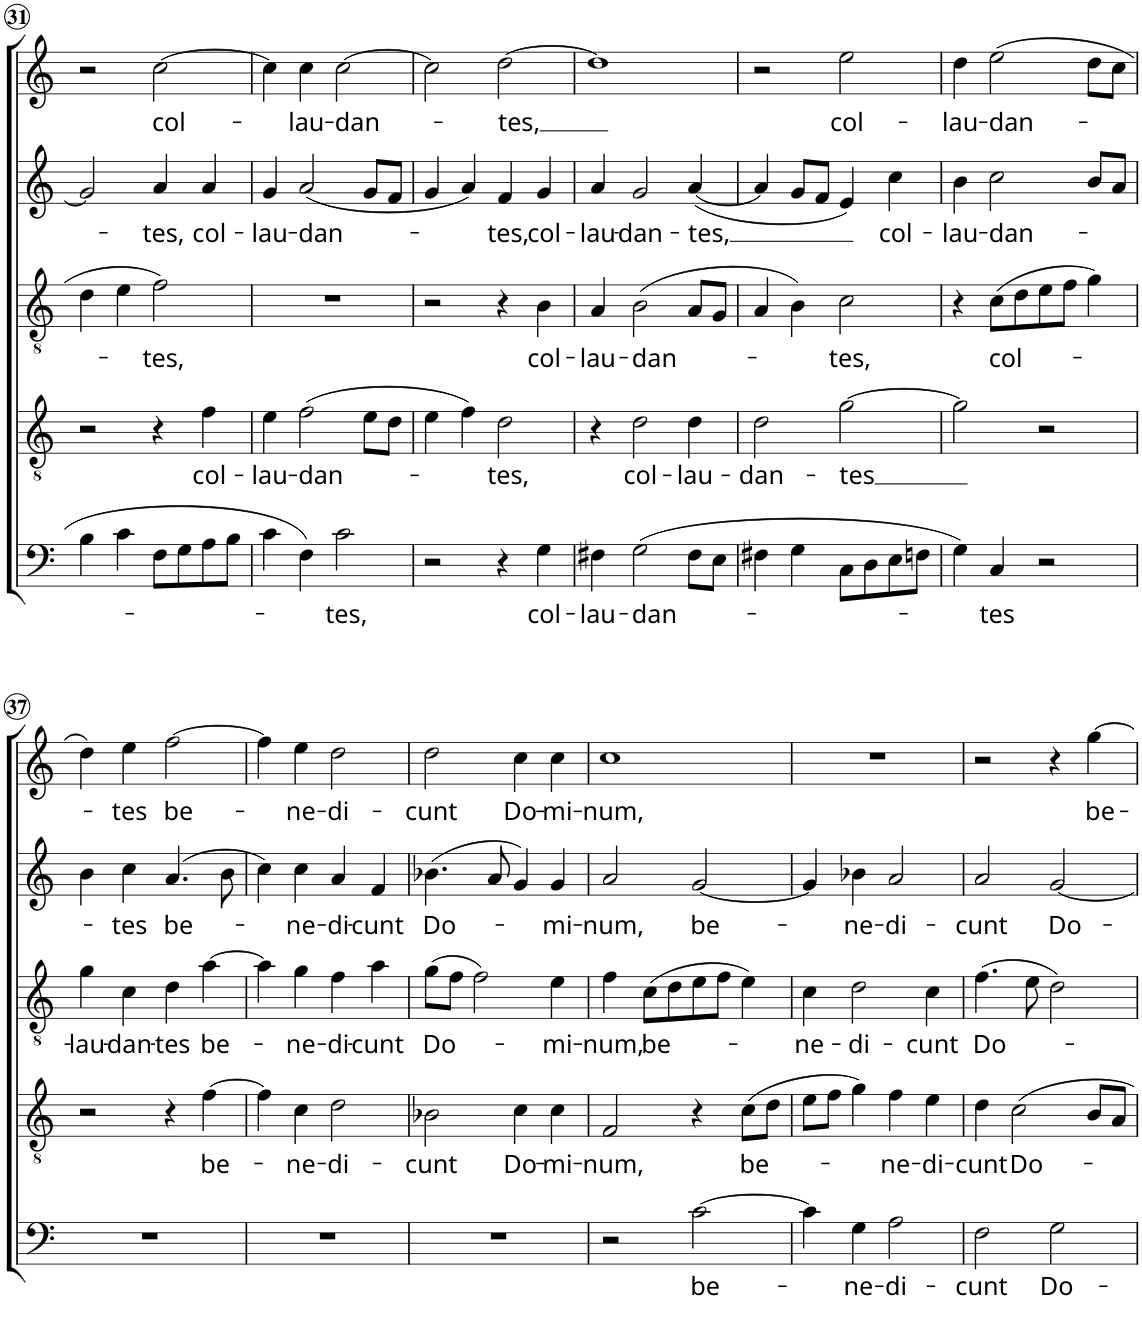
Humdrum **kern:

**kern	**text	**kern	**text	**kern	**text	**kern	**text	**kern	**text
*part5	*part5	*part4	*part4	*part3	*part3	*part2	*part2	*part1	*part1
*staff5	*staff5	*staff4	*staff4	*staff3	*staff3	*staff2	*staff2	*staff1	*staff1
*I"BASSUS	*	*I"TENOR II	*	*I"TENOR I	*	*I"ALTUS	*	*I"CANTUS	*
!!LO:PB:g=z
*clefF4	*	*clefGv2	*	*clefGv2	*	*clefG2	*	*clefG2	*
*k[]	*	*k[]	*	*k[]	*	*k[]	*	*k[]	*
*M4/4	*	*M4/4	*	*M4/4	*	*M4/4	*	*M4/4	*
*met(c)	*	*met(c)	*	*met(c)	*	*met(c)	*	*met(c)	*
=31	=31	=31	=31	=31	=31	=31	=31	=31	=31
4B\	.	2r	.	4d\	.	2g/]	.	2r	.
4c\	.	.	.	4e\	.	.	.	.	.
!	!	!	!	!	!LO:LY:b	!	!LO:LY:b	!	!LO:LY:b
8F\L	.	4r	.	2f\	-tes,	4a/	-tes,	[2cc\	col-
8G\	.	.	.	.	.	.	.	.	.
!	!	!	!LO:LY:b	!	!	!	!LO:LY:b	!	!
8A\	.	4f\	col-	.	.	4a/	col-	.	.
8B\J	.	.	.	.	.	.	.	.	.
=32	=32	=32	=32	=32	=32	=32	=32	=32	=32
!	!	!	!LO:LY:b	!	!	!	!LO:LY:b	!	!
4c\	.	4e\	-lau-	1r	.	4g/	-lau-	4cc\]	.
!	!	!	!LO:LY:b	!	!	!	!LO:LY:b	!	!LO:LY:b
4F\	.	(2f\	-dan-	.	.	(2a/	-dan-	4cc\	-lau-
!	!LO:LY:b	!	!	!	!	!	!	!	!LO:LY:b
2c\	-tes,	.	.	.	.	.	.	[2cc\	-dan-
.	.	8e\L	.	.	.	8g/L	.	.	.
.	.	8d\J	.	.	.	8f/J	.	.	.
=33	=33	=33	=33	=33	=33	=33	=33	=33	=33
2r	.	4e\	.	2r	.	4g/	.	2cc\]	.
.	.	4f\)	.	.	.	4a/)	.	.	.
!	!	!	!LO:LY:b	!	!	!	!LO:LY:b	!	!LO:LY:b
4r	.	2d\	-tes,	4r	.	4f/	-tes,	[2dd\	-tes,
!	!LO:LY:b	!	!	!	!LO:LY:b	!	!LO:LY:b	!	!
4G\	col-	.	.	4B\	col-	4g/	col-	.	.
=34	=34	=34	=34	=34	=34	=34	=34	=34	=34
!	!LO:LY:b	!	!	!	!LO:LY:b	!	!LO:LY:b	!	!
4F#X\	-lau-	4r	.	4A/	-lau-	4a/	-lau-	1dd]	.
!	!LO:LY:b	!	!LO:LY:b	!	!LO:LY:b	!	!LO:LY:b	!	!
(2G\	-dan-	2d\	col-	(2B\	-dan-	2g/	-dan-	.	.
!	!	!	!LO:LY:b	!	!	!	!LO:LY:b	!	!
8F#\L	.	4d\	-lau-	8A/L	.	([4a/	-tes,	.	.
8E\J	.	.	.	8G/J	.	.	.	.	.
=35	=35	=35	=35	=35	=35	=35	=35	=35	=35
!	!	!	!LO:LY:b	!	!	!	!	!	!
4F#X\	.	2d\	-dan-	4A/	.	4a/]	.	2r	.
4G\	.	.	.	4B\)	.	8g/L	.	.	.
.	.	.	.	.	.	8f/J	.	.	.
!	!	!	!LO:LY:b	!	!LO:LY:b	!	!	!	!LO:LY:b
8C\L	.	[2g\	-tes	2c\	-tes,	4e/)	.	2ee\	col-
8D\	.	.	.	.	.	.	.	.	.
!	!	!	!	!	!	!	!LO:LY:b	!	!
8E\	.	.	.	.	.	4cc\	col-	.	.
8Fn\J	.	.	.	.	.	.	.	.	.
=36	=36	=36	=36	=36	=36	=36	=36	=36	=36
!	!	!	!	!	!	!	!LO:LY:b	!	!LO:LY:b
4G\)	.	2g\]	.	4r	.	4b\	-lau-	4dd\	-lau-
!	!LO:LY:b	!	!	!	!LO:LY:b	!	!LO:LY:b	!	!LO:LY:b
4C/	-tes	.	.	(8c\L	col-	2cc\	-dan-	(2ee\	-dan-
.	.	.	.	8d\	.	.	.	.	.
2r	.	2r	.	8e\	.	.	.	.	.
.	.	.	.	8f\J	.	.	.	.	.
.	.	.	.	4g\)	.	8b/L	.	8dd\L	.
.	.	.	.	.	.	8a/J	.	8cc\J	.
!!LO:LB:g=z
=37	=37	=37	=37	=37	=37	=37	=37	=37	=37
!	!	!	!	!	!LO:LY:b	!	!	!	!
1r	.	2r	.	4g\	-lau-	4b\	.	4dd\)	.
!	!	!	!	!	!LO:LY:b	!	!LO:LY:b	!	!LO:LY:b
.	.	.	.	4c\	-dan-	4cc\	-tes	4ee\	-tes
!	!	!	!	!	!LO:LY:b	!	!LO:LY:b	!	!LO:LY:b
.	.	4r	.	4d\	-tes	(4.a/	be-	[2ff\	be-
!	!	!	!LO:LY:b	!	!LO:LY:b	!	!	!	!
.	.	[4f\	be-	[4a\	be-	.	.	.	.
.	.	.	.	.	.	8b\	.	.	.
=38	=38	=38	=38	=38	=38	=38	=38	=38	=38
1r	.	4f\]	.	4a\]	.	4cc\)	.	4ff\]	.
!	!	!	!LO:LY:b	!	!LO:LY:b	!	!LO:LY:b	!	!LO:LY:b
.	.	4c\	-ne-	4g\	-ne-	4cc\	-ne-	4ee\	-ne-
!	!	!	!LO:LY:b	!	!LO:LY:b	!	!LO:LY:b	!	!LO:LY:b
.	.	2d\	-di-	4f\	-di-	4a/	-di-	2dd\	-di-
!	!	!	!	!	!LO:LY:b	!	!LO:LY:b	!	!
.	.	.	.	4a\	-cunt	4f/	-cunt	.	.
=39	=39	=39	=39	=39	=39	=39	=39	=39	=39
!	!	!	!LO:LY:b	!	!LO:LY:b	!	!LO:LY:b	!	!LO:LY:b
1r	.	2B-X\	-cunt	(8g\L	Do-	(4.b-X\	Do-	2dd\	-cunt
.	.	.	.	8f\J	.	.	.	.	.
.	.	.	.	2f\)	.	.	.	.	.
.	.	.	.	.	.	8a/	.	.	.
!	!	!	!LO:LY:b	!	!	!	!	!	!LO:LY:b
.	.	4c\	Do-	.	.	4g/)	.	4cc\	Do-
!	!	!	!LO:LY:b	!	!LO:LY:b	!	!LO:LY:b	!	!LO:LY:b
.	.	4c\	-mi-	4e\	-mi-	4g/	-mi-	4cc\	-mi-
=40	=40	=40	=40	=40	=40	=40	=40	=40	=40
!	!	!	!LO:LY:b	!	!LO:LY:b	!	!LO:LY:b	!	!LO:LY:b
2r	.	2F/	-num,	4f\	-num,	2a/	-num,	1cc	-num,
!	!	!	!	!	!LO:LY:b	!	!	!	!
.	.	.	.	(8c\L	be-	.	.	.	.
.	.	.	.	8d\	.	.	.	.	.
!	!LO:LY:b	!	!	!	!	!	!LO:LY:b	!	!
[2c\	be-	4r	.	8e\	.	[2g/	be-	.	.
.	.	.	.	8f\J	.	.	.	.	.
!	!	!	!LO:LY:b	!	!	!	!	!	!
.	.	(8c\L	be-	4e\)	.	.	.	.	.
.	.	8d\J	.	.	.	.	.	.	.
=41	=41	=41	=41	=41	=41	=41	=41	=41	=41
!	!	!	!	!	!LO:LY:b	!	!	!	!
4c\]	.	8e\L	.	4c\	-ne-	4g/]	.	1r	.
.	.	8f\J	.	.	.	.	.	.	.
!	!LO:LY:b	!	!	!	!LO:LY:b	!	!LO:LY:b	!	!
4G\	-ne-	4g\)	.	2d\	-di-	4b-X\	-ne-	.	.
!	!LO:LY:b	!	!LO:LY:b	!	!	!	!LO:LY:b	!	!
2A\	-di-	4f\	-ne-	.	.	2a/	-di-	.	.
!	!	!	!LO:LY:b	!	!LO:LY:b	!	!	!	!
.	.	4e\	-di-	4c\	-cunt	.	.	.	.
=42	=42	=42	=42	=42	=42	=42	=42	=42	=42
!	!LO:LY:b	!	!LO:LY:b	!	!LO:LY:b	!	!LO:LY:b	!	!
2F\	-cunt	4d\	-cunt	(4.f\	Do-	2a/	-cunt	2r	.
!	!	!	!LO:LY:b	!	!	!	!	!	!
.	.	2c\	Do-	.	.	.	.	.	.
.	.	.	.	8e\	.	.	.	.	.
!	!LO:LY:b	!	!	!	!	!	!LO:LY:b	!	!
2G\	Do-	.	.	2d\)	.	[2g/	Do-	4r	.
!	!	!	!	!	!	!	!	!	!LO:LY:b
.	.	8B/L	.	.	.	.	.	[4gg\	be-
.	.	8A/J	.	.	.	.	.	.	.
=	=	=	=	=	=	=	=	=	=
*-	*-	*-	*-	*-	*-	*-	*-	*-	*-
